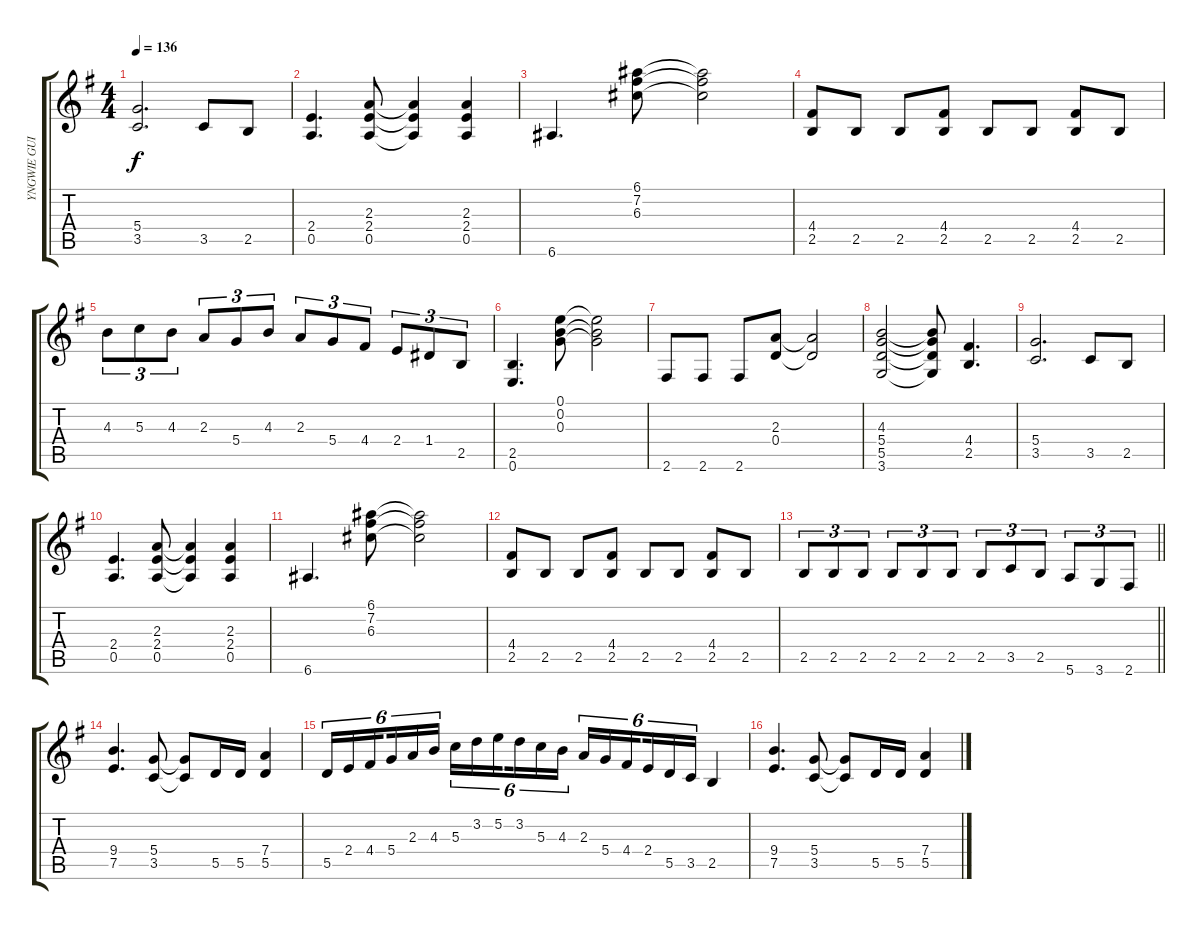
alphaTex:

\track ("YNGWIE GUITAR 1" "YNGWIE GUI") {instrument overdrivenguitar}
\staff {score tabs}
\tuning (E4 B3 G3 D3 A2 E2) {hide}
\ts (4 4)
\tempo 136
\clef g2
\ks eminor
(5.4 3.5).2{d dy f} 3.5.8 2.5.8 |
(2.4 0.5).4{d} (2.3 2.4 0.5).8 (2.3{t} 2.4{t} 0.5{t}).4 (2.3 2.4 0.5).4 |
6.6.4{d} (6.1 7.2 6.3).8 (6.1{t} 7.2{t} 6.3{t}).2 |
(4.4 2.5).8 2.5.8 2.5.8 (4.4 2.5).8 2.5.8 2.5.8 (4.4 2.5).8 2.5.8 |
4.3.8{tu (3 2)} 5.3.8{tu (3 2)} 4.3.8{tu (3 2)} 2.3.8{tu (3 2)} 5.4.8{tu (3 2)} 4.3.8{tu (3 2)} 2.3.8{tu (3 2)} 5.4.8{tu (3 2)} 4.4.8{tu (3 2)} 2.4.8{tu (3 2)} 1.4.8{tu (3 2)} 2.5.8{tu (3 2)} |
(2.5 0.6).4{d} (0.1 0.2 0.3).8 (0.1{t} 0.2{t} 0.3{t}).2 |
2.6.8 2.6.8 2.6.8 (2.3 0.4).8 (2.3{t} 0.4{t}).2 |
(4.3 5.4 5.5 3.6).2 (4.3{t} 5.4{t} 5.5{t} 3.6{t}).8 (4.4 2.5).4{d} |
(5.4 3.5).2{d} 3.5.8 2.5.8 |
(2.4 0.5).4{d} (2.3 2.4 0.5).8 (2.3{t} 2.4{t} 0.5{t}).4 (2.3 2.4 0.5).4 |
6.6.4{d} (6.1 7.2 6.3).8 (6.1{t} 7.2{t} 6.3{t}).2 |
(4.4 2.5).8 2.5.8 2.5.8 (4.4 2.5).8 2.5.8 2.5.8 (4.4 2.5).8 2.5.8 |
\barLineRight lightlight
2.5.8{tu (3 2)} 2.5.8{tu (3 2)} 2.5.8{tu (3 2)} 2.5.8{tu (3 2)} 2.5.8{tu (3 2)} 2.5.8{tu (3 2)} 2.5.8{tu (3 2)} 3.5.8{tu (3 2)} 2.5.8{tu (3 2)} 5.6.8{tu (3 2)} 3.6.8{tu (3 2)} 2.6.8{tu (3 2)} |
(9.4 7.5).4{d} (5.4 3.5).8 (5.4{t} 3.5{t}).8 5.5.16 5.5.16 (7.4 5.5).4 |
5.5.16{tu (6 4)} 2.4.16{tu (6 4)} 4.4.16{tu (6 4) beam splitsecondary} 5.4.16{tu (6 4)} 2.3.16{tu (6 4)} 4.3.16{tu (6 4)} 5.3.16{tu (6 4)} 3.2.16{tu (6 4)} 5.2.16{tu (6 4) beam splitsecondary} 3.2.16{tu (6 4)} 5.3.16{tu (6 4)} 4.3.16{tu (6 4)} 2.3.16{tu (6 4)} 5.4.16{tu (6 4)} 4.4.16{tu (6 4) beam splitsecondary} 2.4.16{tu (6 4)} 5.5.16{tu (6 4)} 3.5.16{tu (6 4)} 2.5.4 |
(9.4 7.5).4{d} (5.4 3.5).8 (5.4{t} 3.5{t}).8 5.5.16 5.5.16 (7.4 5.5).4
